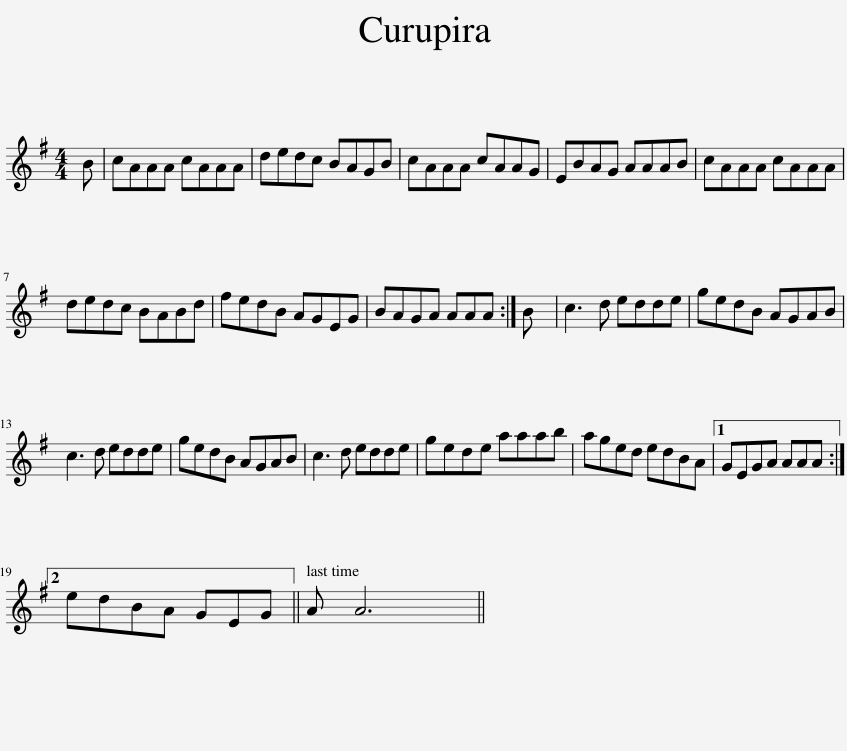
X:1
L:1/8
M:4/4
I:linebreak $
K:G
V:1 treble
V:1
 B | cAAA cAAA | dedc BAGB | cAAA cAAG | EBAG AAAB | %5
 cAAA cAAA |$ dedc BABd | fedB AGEG | BAGA AAA :| B | %10
 c3 d edde | gedB AGAB |$ c3 d edde | gedB AGAB | c3 d edde | %15
 gede aaab | aged edBA |1 GEGA AAA :|2$ edBA GEG || A A6 || %20
